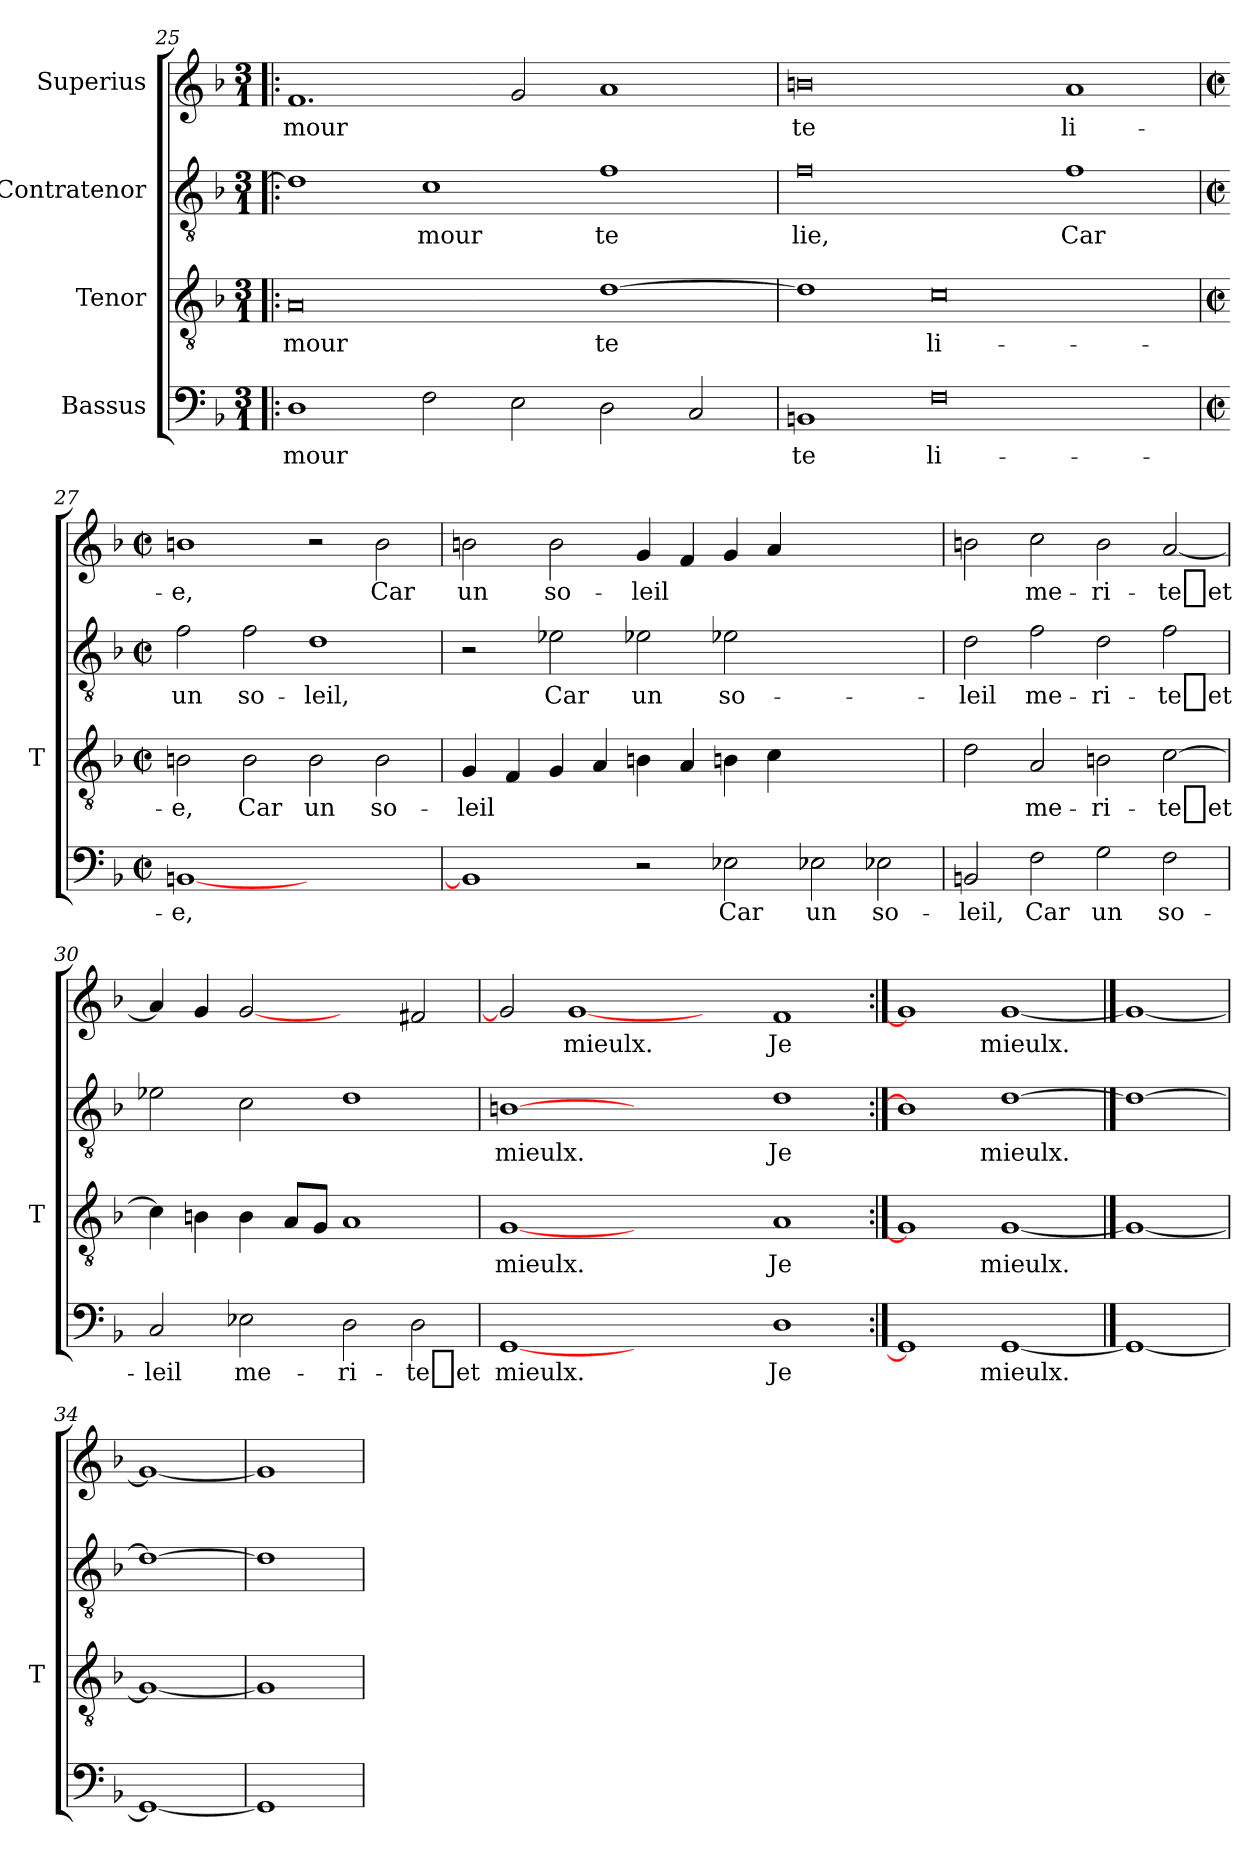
**kern	**text	**kern	**text	**kern	**text	**kern	**text
*part4	*part4	*part3	*part3	*part2	*part2	*part1	*part1
*staff4	*staff4	*staff3	*staff3	*staff2	*staff2	*staff1	*staff1
*I"Bassus	*	*I"Tenor	*	*I"Contratenor	*	*I"Superius	*
*	*	*I'T	*	*	*	*	*
*clefF4	*	*clefGv2	*	*clefGv2	*	*clefG2	*
*k[b-]	*	*k[b-]	*	*k[b-]	*	*k[b-]	*
*F:	*	*F:	*	*F:	*	*F:	*
*M3/1	*	*M3/1	*	*M3/1	*	*M3/1	*
=25!|:	=25!|:	=25!|:	=25!|:	=25!|:	=25!|:	=25!|:	=25!|:
1D	-mour	0A	-mour	1d]	.	1.f	-mour
2F	.	.	.	1c	-mour	.	.
2E	.	.	.	.	.	2g	.
2D	.	[1d	-te	1f	-te	1a	.
2C	.	.	.	.	.	.	.
=26	=26	=26	=26	=26	=26	=26	=26
1BB	-te	1d]	.	0f	-lie,	0b	-te
0F	li-	0c	li-	.	.	.	.
.	.	.	.	1f	-Car	1a	li-
=27	=27	=27	=27	=27	=27	=27	=27
*M2/2	*	*M2/2	*	*M2/2	*	*M2/2	*
*met(c|)	*	*met(c|)	*	*met(c|)	*	*met(c|)	*
[1BB	-e,	2Bn	-e,	2f	-un	1b	-e,
.	.	2B	-Car	2f	so-	.	.
1ryy	.	2B	-un	1d	-leil,	2r	.
.	.	2B	so-	.	.	2b	-Car
!!LO:LB:g=z
=28	=28	=28	=28	=28	=28	=28	=28
1BB]	.	4G	-leil	2r	.	2b	-un
.	.	4F	.	.	.	.	.
.	.	4G	.	2e-X	-Car	2b	so-
.	.	4A	.	.	.	.	.
2r	.	4Bn	.	2e-X	-un	4g	-leil
.	.	4A	.	.	.	4f	.
2E-X	-Car	4Bn	.	2e-X	so-	4g	.
.	.	4c	.	.	.	4a	.
2E-X	-un	1ryy	.	1ryy	.	1ryy	.
2E-X	so-	.	.	.	.	.	.
=29	=29	=29	=29	=29	=29	=29	=29
2BB	-leil,	2d	.	2d	-leil	2b	.
2F	-Car	2A	me-	2f	me-	2cc	me-
2G	-un	2Bn	ri-	2d	ri-	2b	ri-
2F	so-	[2c	-te_et	2f	-te_et	[2a	-te_et
=30	=30	=30	=30	=30	=30	=30	=30
2C	-leil	4c]	.	2e-X	.	4a]	.
.	.	4Bn	.	.	.	4g	.
2E-X	me-	4B	.	2c	.	[2g	.
.	.	8AL	.	.	.	.	.
.	.	8GJ	.	.	.	.	.
2D	ri-	1A	.	1d	.	2ryy	.
2D	-te_et	.	.	.	.	2f#X	.
=31	=31	=31	=31	=31	=31	=31	=31
[1GG	-mieulx.	[1G	-mieulx.	[1B	-mieulx.	2g]	.
.	.	.	.	.	.	[1g	-mieulx.
1ryy	.	1ryy	.	1ryy	.	.	.
.	.	.	.	.	.	2ryy	.
1D	-Je	1A	-Je	1d	-Je	1f	-Je
=32:|!	=32:|!	=32:|!	=32:|!	=32:|!	=32:|!	=32:|!	=32:|!
1GG]	.	1G]	.	1B]	.	1g]	.
[1GG	-mieulx.	[1G	-mieulx.	[1d	-mieulx.	[1g	-mieulx.
==33	==33	==33	==33	==33	==33	==33	==33
1GG_	.	1G_	.	1d_	.	1g_	.
=34	=34	=34	=34	=34	=34	=34	=34
1GG_	.	1G_	.	1d_	.	1g_	.
=35	=35	=35	=35	=35	=35	=35	=35
1GG]	.	1G]	.	1d]	.	1g]	.
=	=	=	=	=	=	=	=
*-	*-	*-	*-	*-	*-	*-	*-
